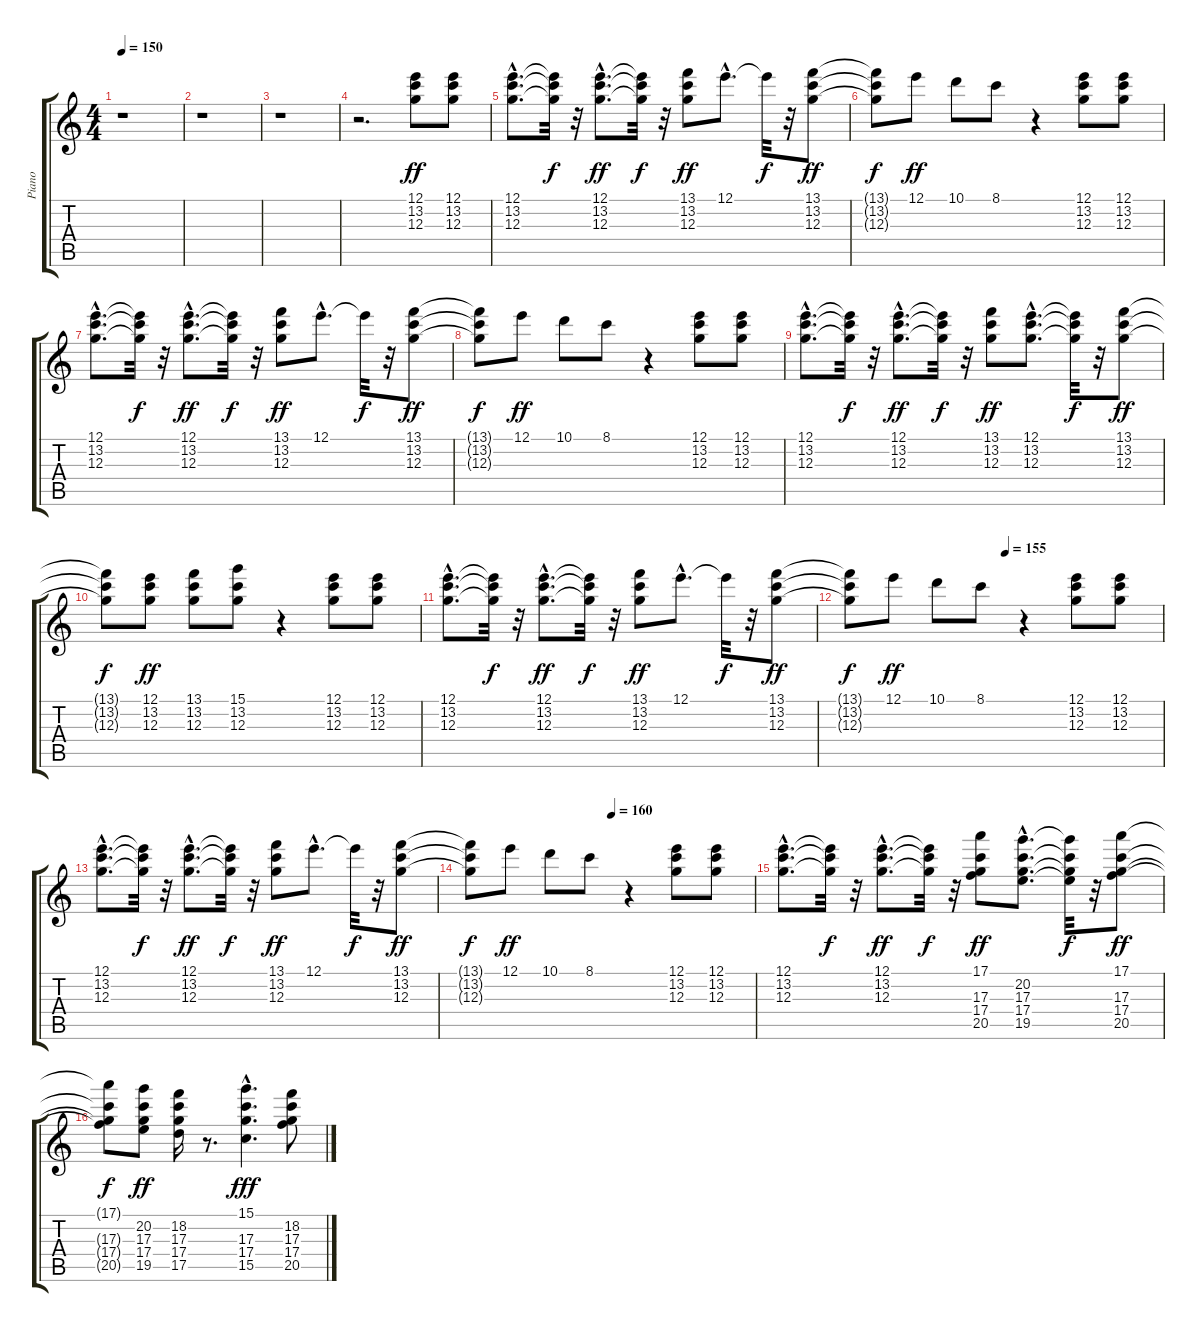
\track ("Piano" "Piano") {instrument acousticguitarsteel}
\staff {score tabs}
\tuning (E4 B3 G3 D3 A2 E2) {hide}
\ts (4 4)
\tempo 150
\clef g2
\ks c
r.1{dy f} |
r.1 |
r.1 |
r.2{d} (12.1 13.2 12.3).8{dy ff} (12.1 13.2 12.3).8 |
(12.1{hac} 13.2{hac} 12.3{hac}).8{d} (12.1{t} 13.2{t} 12.3{t}).32{dy f} r.32 (12.1{hac} 13.2{hac} 12.3{hac}).8{d dy ff} (12.1{t} 13.2{t} 12.3{t}).32{dy f} r.32 (13.1 13.2 12.3).8{dy ff} 12.1{hac}.8{d} 12.1{t}.32{dy f} r.32 (13.1 13.2 12.3).8{dy ff} |
(13.1{t} 13.2{t} 12.3{t}).8{dy f} 12.1.8{dy ff} 10.1.8 8.1.8 r.4 (12.1 13.2 12.3).8 (12.1 13.2 12.3).8 |
(12.1{hac} 13.2{hac} 12.3{hac}).8{d} (12.1{t} 13.2{t} 12.3{t}).32{dy f} r.32 (12.1{hac} 13.2{hac} 12.3{hac}).8{d dy ff} (12.1{t} 13.2{t} 12.3{t}).32{dy f} r.32 (13.1 13.2 12.3).8{dy ff} 12.1{hac}.8{d} 12.1{t}.32{dy f} r.32 (13.1 13.2 12.3).8{dy ff} |
(13.1{t} 13.2{t} 12.3{t}).8{dy f} 12.1.8{dy ff} 10.1.8 8.1.8 r.4 (12.1 13.2 12.3).8 (12.1 13.2 12.3).8 |
(12.1{hac} 13.2{hac} 12.3{hac}).8{d} (12.1{t} 13.2{t} 12.3{t}).32{dy f} r.32 (12.1{hac} 13.2{hac} 12.3{hac}).8{d dy ff} (12.1{t} 13.2{t} 12.3{t}).32{dy f} r.32 (13.1 13.2 12.3).8{dy ff} (12.1{hac} 13.2{hac} 12.3{hac}).8{d} (12.1{t} 13.2{t} 12.3{t}).32{dy f} r.32 (13.1 13.2 12.3).8{dy ff} |
(13.1{t} 13.2{t} 12.3{t}).8{dy f} (12.1 13.2 12.3).8{dy ff} (13.1 13.2 12.3).8 (15.1 13.2 12.3).8 r.4 (12.1 13.2 12.3).8 (12.1 13.2 12.3).8 |
(12.1{hac} 13.2{hac} 12.3{hac}).8{d} (12.1{t} 13.2{t} 12.3{t}).32{dy f} r.32 (12.1{hac} 13.2{hac} 12.3{hac}).8{d dy ff} (12.1{t} 13.2{t} 12.3{t}).32{dy f} r.32 (13.1 13.2 12.3).8{dy ff} 12.1{hac}.8{d} 12.1{t}.32{dy f} r.32 (13.1 13.2 12.3).8{dy ff} |
\tempo (155 0.5)
(13.1{t} 13.2{t} 12.3{t}).8{dy f} 12.1.8{dy ff} 10.1.8 8.1.8 r.4 (12.1 13.2 12.3).8 (12.1 13.2 12.3).8 |
(12.1{hac} 13.2{hac} 12.3{hac}).8{d} (12.1{t} 13.2{t} 12.3{t}).32{dy f} r.32 (12.1{hac} 13.2{hac} 12.3{hac}).8{d dy ff} (12.1{t} 13.2{t} 12.3{t}).32{dy f} r.32 (13.1 13.2 12.3).8{dy ff} 12.1{hac}.8{d} 12.1{t}.32{dy f} r.32 (13.1 13.2 12.3).8{dy ff} |
\tempo (160 0.5)
(13.1{t} 13.2{t} 12.3{t}).8{dy f} 12.1.8{dy ff} 10.1.8 8.1.8 r.4 (12.1 13.2 12.3).8 (12.1 13.2 12.3).8 |
(12.1{hac} 13.2{hac} 12.3{hac}).8{d} (12.1{t} 13.2{t} 12.3{t}).32{dy f} r.32 (12.1{hac} 13.2{hac} 12.3{hac}).8{d dy ff} (12.1{t} 13.2{t} 12.3{t}).32{dy f} r.32 (17.1 17.3 17.4 20.5).8{dy ff} (20.2{hac} 17.3{hac} 17.4{hac} 19.5{hac}).8{d} (20.2{t} 17.3{t} 17.4{t} 19.5{t}).32{dy f} r.32 (17.1 17.3 17.4 20.5).8{dy ff} |
(17.1{t} 17.3{t} 17.4{t} 20.5{t}).8{dy f} (20.2 17.3 17.4 19.5).8{dy ff} (18.2 17.3 17.4 17.5).16 r.8{d} (15.1{hac} 17.3{hac} 17.4{hac} 15.5{hac}).4{d dy fff} (18.2 17.3 17.4 20.5).8
